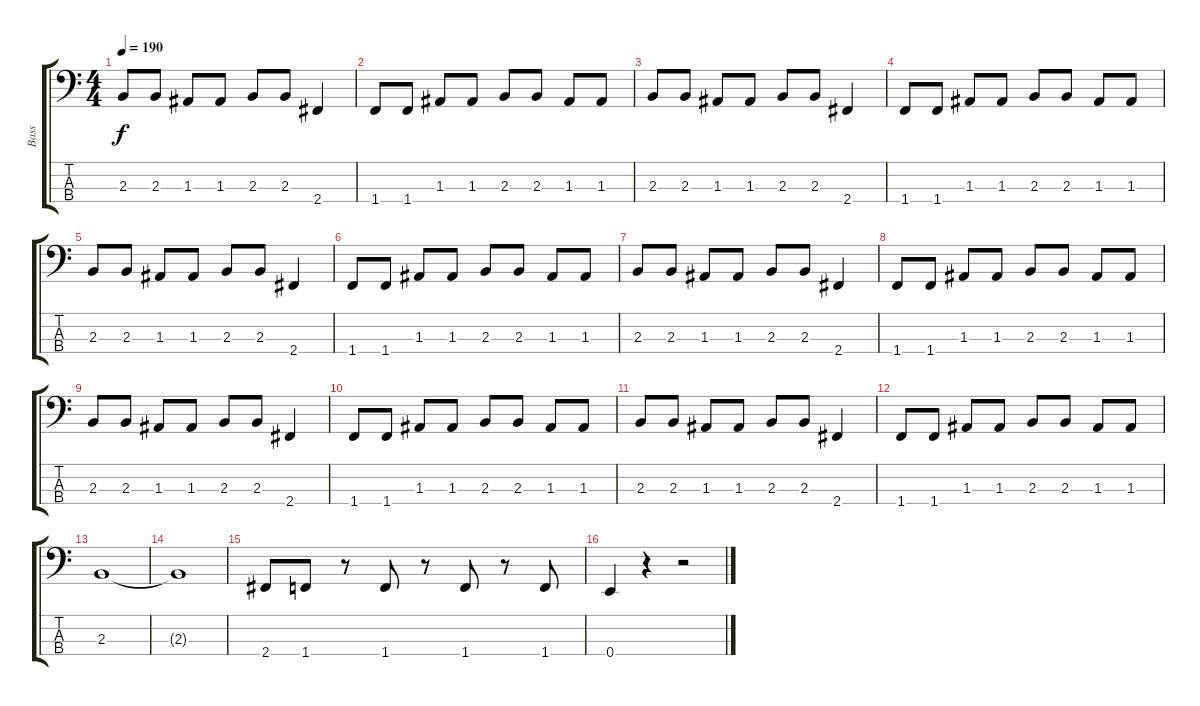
\track ("Bass" "Bass") {instrument electricbasspick}
\staff {score tabs}
\tuning (G2 D2 A1 E1) {hide}
\ts (4 4)
\tempo 190
\clef f4
\ks c
2.3.8{dy f} 2.3.8 1.3.8 1.3.8 2.3.8 2.3.8 2.4.4 |
1.4.8 1.4.8 1.3.8 1.3.8 2.3.8 2.3.8 1.3.8 1.3.8 |
2.3.8 2.3.8 1.3.8 1.3.8 2.3.8 2.3.8 2.4.4 |
1.4.8 1.4.8 1.3.8 1.3.8 2.3.8 2.3.8 1.3.8 1.3.8 |
2.3.8 2.3.8 1.3.8 1.3.8 2.3.8 2.3.8 2.4.4 |
1.4.8 1.4.8 1.3.8 1.3.8 2.3.8 2.3.8 1.3.8 1.3.8 |
2.3.8 2.3.8 1.3.8 1.3.8 2.3.8 2.3.8 2.4.4 |
1.4.8 1.4.8 1.3.8 1.3.8 2.3.8 2.3.8 1.3.8 1.3.8 |
2.3.8 2.3.8 1.3.8 1.3.8 2.3.8 2.3.8 2.4.4 |
1.4.8 1.4.8 1.3.8 1.3.8 2.3.8 2.3.8 1.3.8 1.3.8 |
2.3.8 2.3.8 1.3.8 1.3.8 2.3.8 2.3.8 2.4.4 |
1.4.8 1.4.8 1.3.8 1.3.8 2.3.8 2.3.8 1.3.8 1.3.8 |
2.3.1 |
2.3{t}.1 |
2.4.8 1.4.8 r.8 1.4.8 r.8 1.4.8 r.8 1.4.8 |
0.4.4 r.4 r.2
